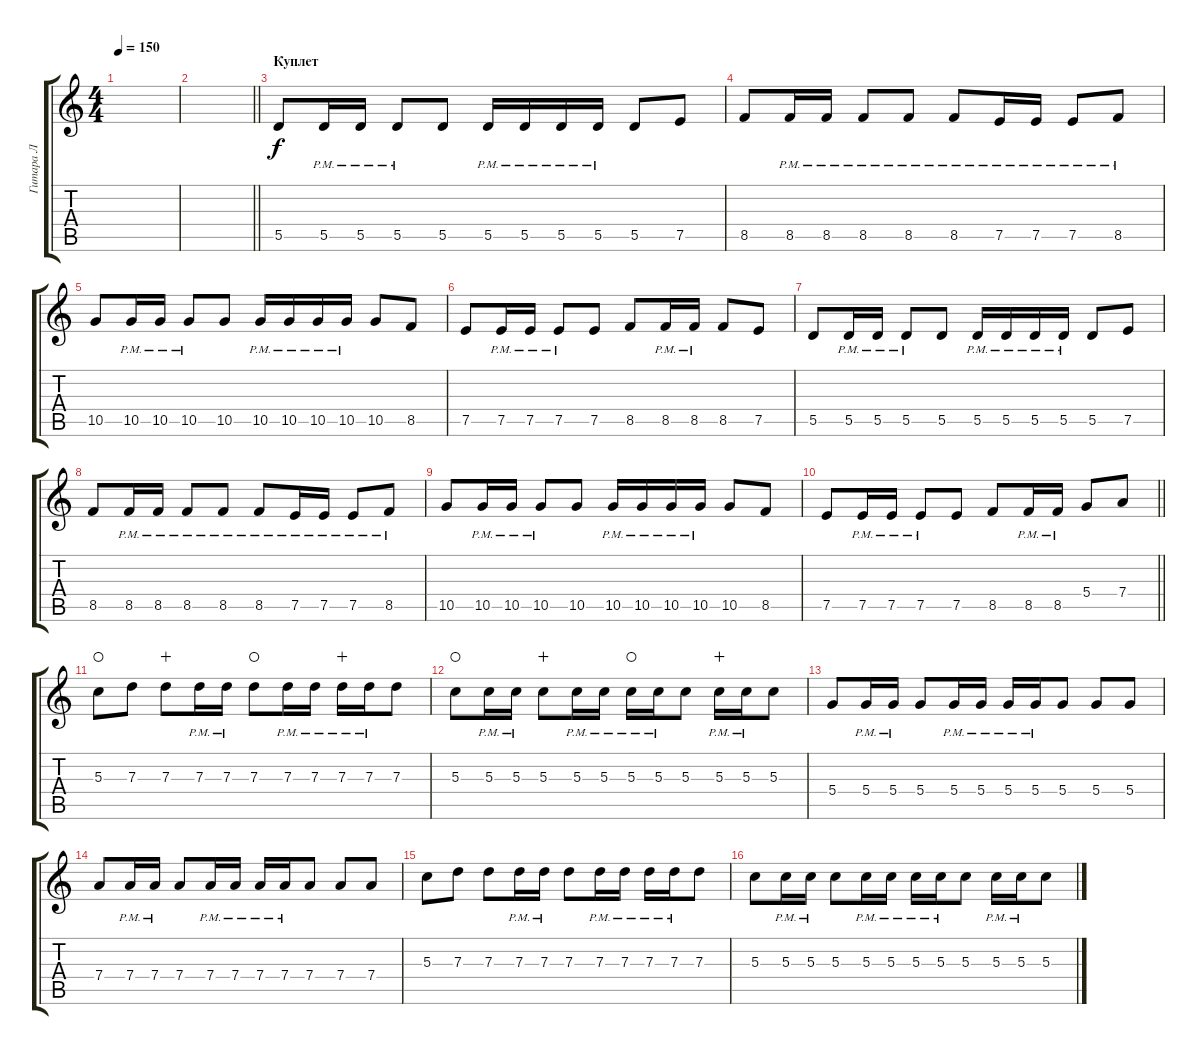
\track ("Гитара Л" "Гитара Л") {instrument overdrivenguitar}
\staff {score tabs}
\tuning (E4 B3 G3 D3 A2 E2) {hide}
\ts (4 4)
\tempo 150
\clef g2
\ks c
|
\barLineRight lightlight
|
\section ("" "Куплет")
5.5.8 5.5{pm}.16 5.5{pm}.16 5.5{pm}.8 5.5.8 5.5{pm}.16 5.5{pm}.16 5.5{pm}.16 5.5{pm}.16 5.5.8 7.5.8 |
8.5.8 8.5{pm}.16 8.5{pm}.16 8.5{pm}.8 8.5{pm}.8 8.5{pm}.8 7.5{pm}.16 7.5{pm}.16 7.5{pm}.8 8.5{pm}.8 |
10.5.8 10.5{pm}.16 10.5{pm}.16 10.5{pm}.8 10.5.8 10.5{pm}.16 10.5{pm}.16 10.5{pm}.16 10.5{pm}.16 10.5.8 8.5.8 |
7.5.8 7.5{pm}.16 7.5{pm}.16 7.5{pm}.8 7.5.8 8.5.8 8.5{pm}.16 8.5{pm}.16 8.5.8 7.5.8 |
5.5.8 5.5{pm}.16 5.5{pm}.16 5.5{pm}.8 5.5.8 5.5{pm}.16 5.5{pm}.16 5.5{pm}.16 5.5{pm}.16 5.5.8 7.5.8 |
8.5.8 8.5{pm}.16 8.5{pm}.16 8.5{pm}.8 8.5{pm}.8 8.5{pm}.8 7.5{pm}.16 7.5{pm}.16 7.5{pm}.8 8.5{pm}.8 |
10.5.8 10.5{pm}.16 10.5{pm}.16 10.5{pm}.8 10.5.8 10.5{pm}.16 10.5{pm}.16 10.5{pm}.16 10.5{pm}.16 10.5.8 8.5.8 |
\barLineRight lightlight
7.5.8 7.5{pm}.16 7.5{pm}.16 7.5{pm}.8 7.5.8 8.5.8 8.5{pm}.16 8.5{pm}.16 5.4.8 7.4.8 |
\section ("" " ")
5.3.8{waho} 7.3.8 7.3.8{wahc} 7.3{pm}.16 7.3{pm}.16 7.3.8{waho} 7.3{pm}.16 7.3{pm}.16 7.3{pm}.16{wahc} 7.3{pm}.16 7.3.8 |
5.3.8{waho} 5.3{pm}.16 5.3{pm}.16 5.3.8{wahc} 5.3{pm}.16 5.3{pm}.16 5.3{pm}.16{waho} 5.3{pm}.16 5.3.8 5.3{pm}.16{wahc} 5.3{pm}.16 5.3.8 |
5.4.8 5.4{pm}.16 5.4{pm}.16 5.4.8 5.4{pm}.16 5.4{pm}.16 5.4{pm}.16 5.4{pm}.16 5.4.8 5.4.8 5.4.8 |
7.4.8 7.4{pm}.16 7.4{pm}.16 7.4.8 7.4{pm}.16 7.4{pm}.16 7.4{pm}.16 7.4{pm}.16 7.4.8 7.4.8 7.4.8 |
5.3.8 7.3.8 7.3.8 7.3{pm}.16 7.3{pm}.16 7.3.8 7.3{pm}.16 7.3{pm}.16 7.3{pm}.16 7.3{pm}.16 7.3.8 |
5.3.8 5.3{pm}.16 5.3{pm}.16 5.3.8 5.3{pm}.16 5.3{pm}.16 5.3{pm}.16 5.3{pm}.16 5.3.8 5.3{pm}.16 5.3{pm}.16 5.3.8
